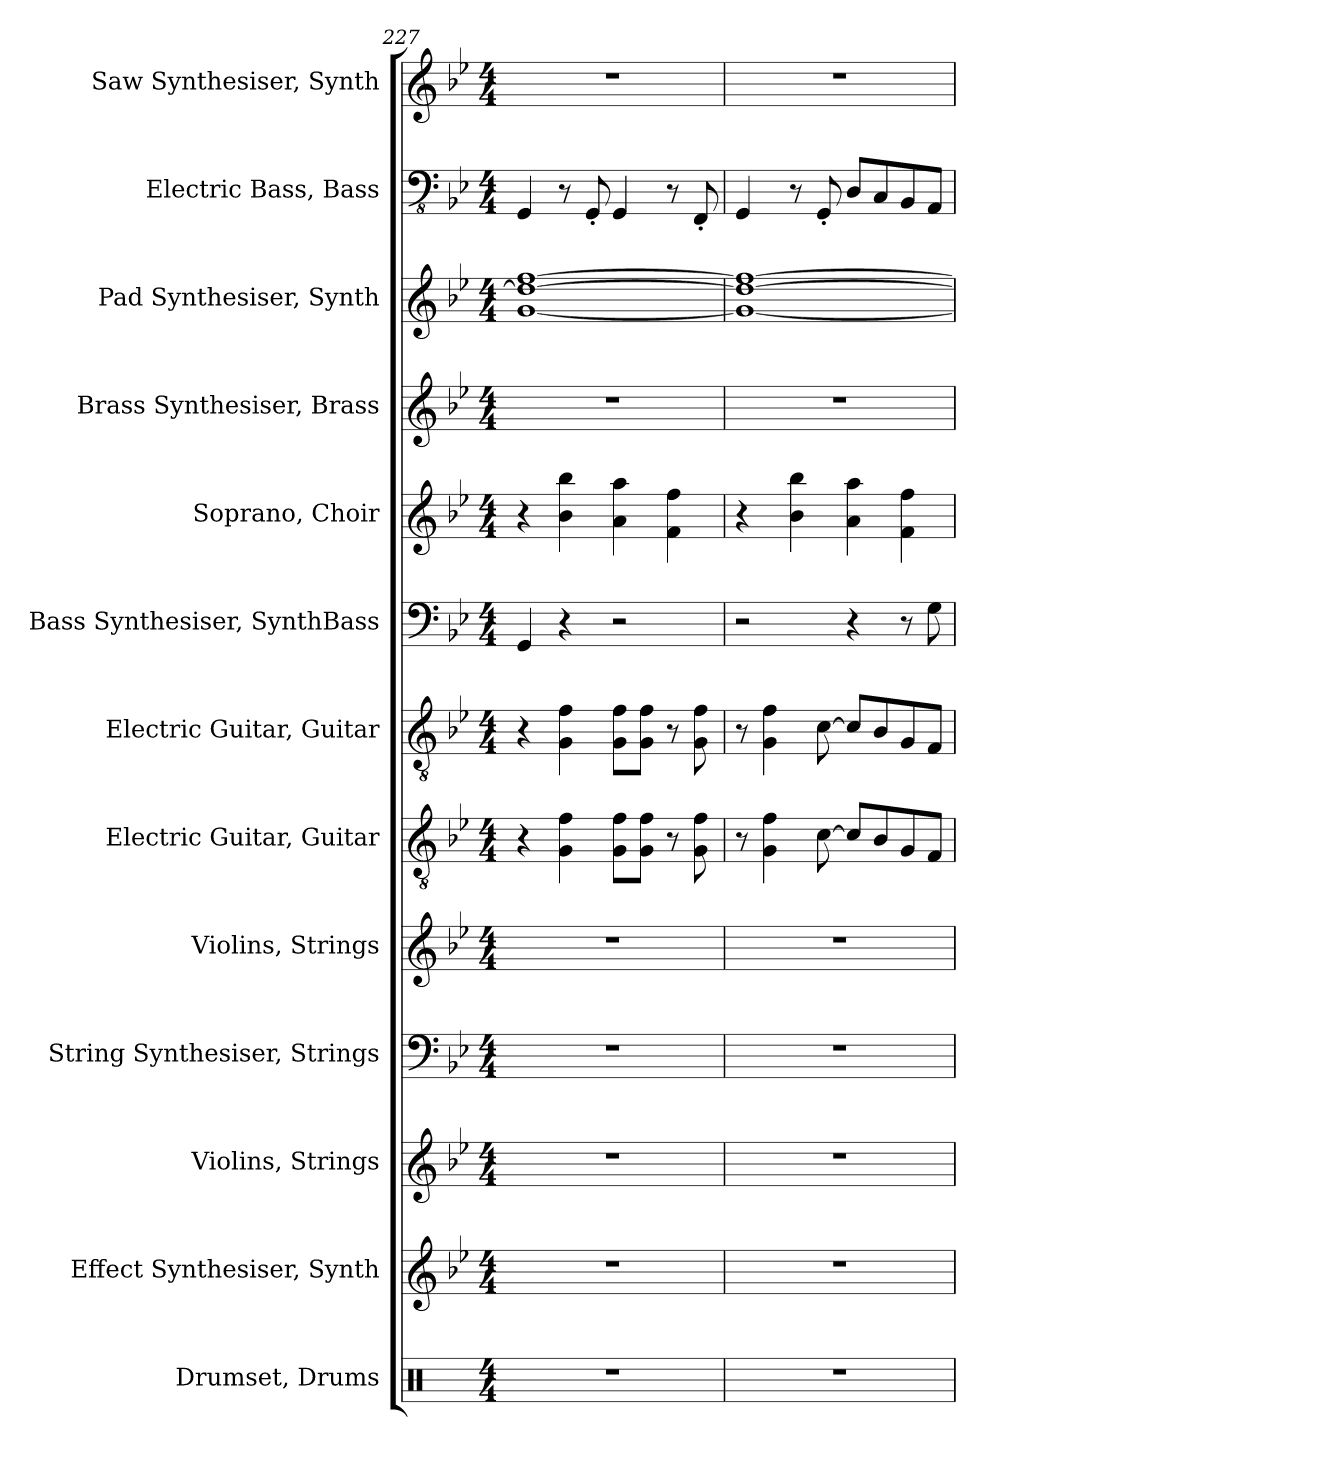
**kern	**kern	**kern	**kern	**kern	**kern	**kern	**kern	**kern	**kern	**kern	**kern	**kern
*part13	*part12	*part11	*part10	*part9	*part8	*part7	*part6	*part5	*part4	*part3	*part2	*part1
*staff13	*staff12	*staff11	*staff10	*staff9	*staff8	*staff7	*staff6	*staff5	*staff4	*staff3	*staff2	*staff1
*I"Drumset, Drums	*I"Effect Synthesiser, Synth	*I"Violins, Strings	*I"String Synthesiser, Strings	*I"Violins, Strings	*I"Electric Guitar, Guitar	*I"Electric Guitar, Guitar	*I"Bass Synthesiser, SynthBass	*I"Soprano, Choir	*I"Brass Synthesiser, Brass	*I"Pad Synthesiser, Synth	*I"Electric Bass, Bass	*I"Saw Synthesiser, Synth
*I'Drs.	*I'Synth.	*I'Vlns.	*I'Synth.	*I'Vlns.	*I'El. Guit.	*I'El. Guit.	*I'Synth.	*I'S.	*I'Synth.	*I'Synth.	*I'El. B.	*I'Synth.
*clefX	*clefG2	*clefG2	*clefF4	*clefG2	*clefGv2	*clefGv2	*clefF4	*clefG2	*clefG2	*clefG2	*clefFv4	*clefG2
*k[]	*k[b-e-]	*k[b-e-]	*k[b-e-]	*k[b-e-]	*k[b-e-]	*k[b-e-]	*k[b-e-]	*k[b-e-]	*k[b-e-]	*k[b-e-]	*k[b-e-]	*k[b-e-]
*M4/4	*M4/4	*M4/4	*M4/4	*M4/4	*M4/4	*M4/4	*M4/4	*M4/4	*M4/4	*M4/4	*M4/4	*M4/4
=227	=227	=227	=227	=227	=227	=227	=227	=227	=227	=227	=227	=227
1r	1r	1r	1r	1r	4r	4r	4GG/	4r	1r	[1g 1dd_ [1ff	4GGG/	1r
.	.	.	.	.	4G\ 4f\	4G\ 4f\	4r	4b-\ 4bb-\	.	.	8r	.
.	.	.	.	.	.	.	.	.	.	.	8GGG'/	.
.	.	.	.	.	8G\ 8f\L	8G\ 8f\L	2r	4a\ 4aa\	.	.	4GGG/	.
.	.	.	.	.	8G\ 8f\J	8G\ 8f\J	.	.	.	.	.	.
.	.	.	.	.	8r	8r	.	4f\ 4ff\	.	.	8r	.
.	.	.	.	.	8G\ 8f\	8G\ 8f\	.	.	.	.	8FFF'/	.
=228	=228	=228	=228	=228	=228	=228	=228	=228	=228	=228	=228	=228
1r	1r	1r	1r	1r	8r	8r	2r	4r	1r	1g_ 1dd_ 1ff_	4GGG/	1r
.	.	.	.	.	4G\ 4f\	4G\ 4f\	.	.	.	.	.	.
.	.	.	.	.	.	.	.	4b-\ 4bb-\	.	.	8r	.
.	.	.	.	.	[8c\	[8c\	.	.	.	.	8GGG'/	.
.	.	.	.	.	8c/L]	8c/L]	4r	4a\ 4aa\	.	.	8DD/L	.
.	.	.	.	.	8B-/	8B-/	.	.	.	.	8CC/	.
.	.	.	.	.	8G/	8G/	8r	4f\ 4ff\	.	.	8BBB-/	.
.	.	.	.	.	8F/J	8F/J	8G\	.	.	.	8AAA/J	.
=	=	=	=	=	=	=	=	=	=	=	=	=
*-	*-	*-	*-	*-	*-	*-	*-	*-	*-	*-	*-	*-
